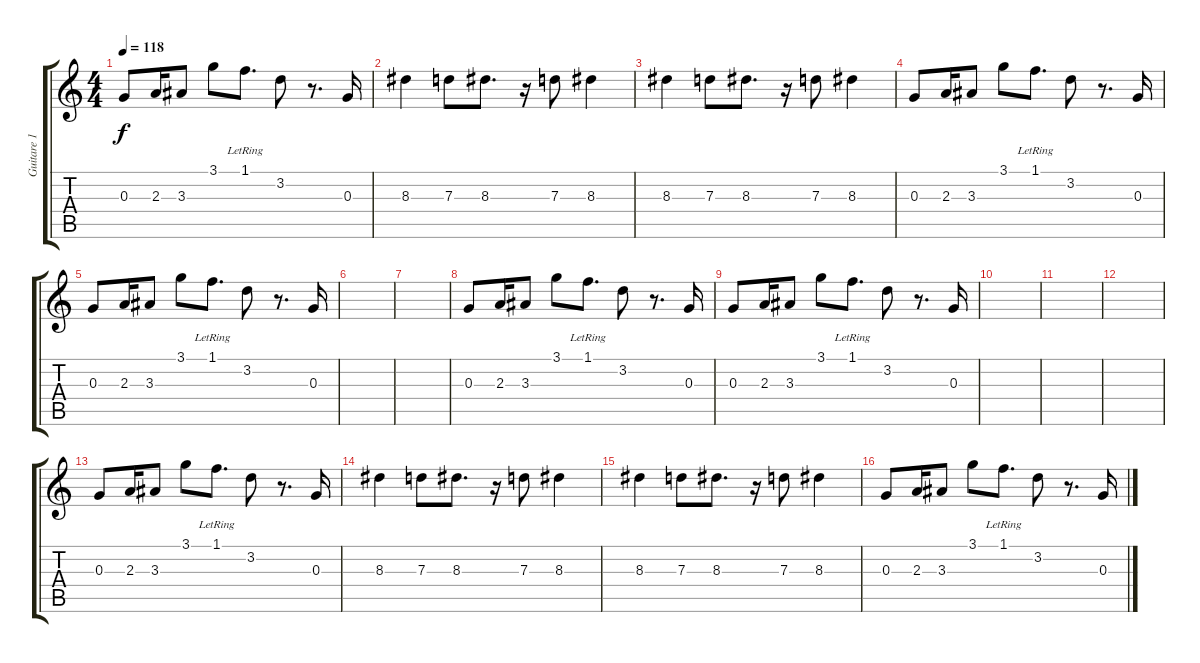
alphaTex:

\track ("Guitare 1" "Guitare 1") {instrument electricguitarclean}
\staff {score tabs}
\tuning (E4 B3 G3 D3 A2 E2) {hide}
\ts (4 4)
\tempo 118
\clef g2
\ks c
0.3.8{dy f} 2.3.16 3.3.8 3.1.8 1.1{lr}.8{d} 3.2.8 r.8{d} 0.3.16 |
8.3.4 7.3.8 8.3.8{d} r.16 7.3.8 8.3.4 |
8.3.4 7.3.8 8.3.8{d} r.16 7.3.8 8.3.4 |
0.3.8 2.3.16 3.3.8 3.1.8 1.1{lr}.8{d} 3.2.8 r.8{d} 0.3.16 |
0.3.8 2.3.16 3.3.8 3.1.8 1.1{lr}.8{d} 3.2.8 r.8{d} 0.3.16 |
|
|
0.3.8 2.3.16 3.3.8 3.1.8 1.1{lr}.8{d} 3.2.8 r.8{d} 0.3.16 |
0.3.8 2.3.16 3.3.8 3.1.8 1.1{lr}.8{d} 3.2.8 r.8{d} 0.3.16 |
|
|
|
0.3.8 2.3.16 3.3.8 3.1.8 1.1{lr}.8{d} 3.2.8 r.8{d} 0.3.16 |
8.3.4 7.3.8 8.3.8{d} r.16 7.3.8 8.3.4 |
8.3.4 7.3.8 8.3.8{d} r.16 7.3.8 8.3.4 |
0.3.8 2.3.16 3.3.8 3.1.8 1.1{lr}.8{d} 3.2.8 r.8{d} 0.3.16
